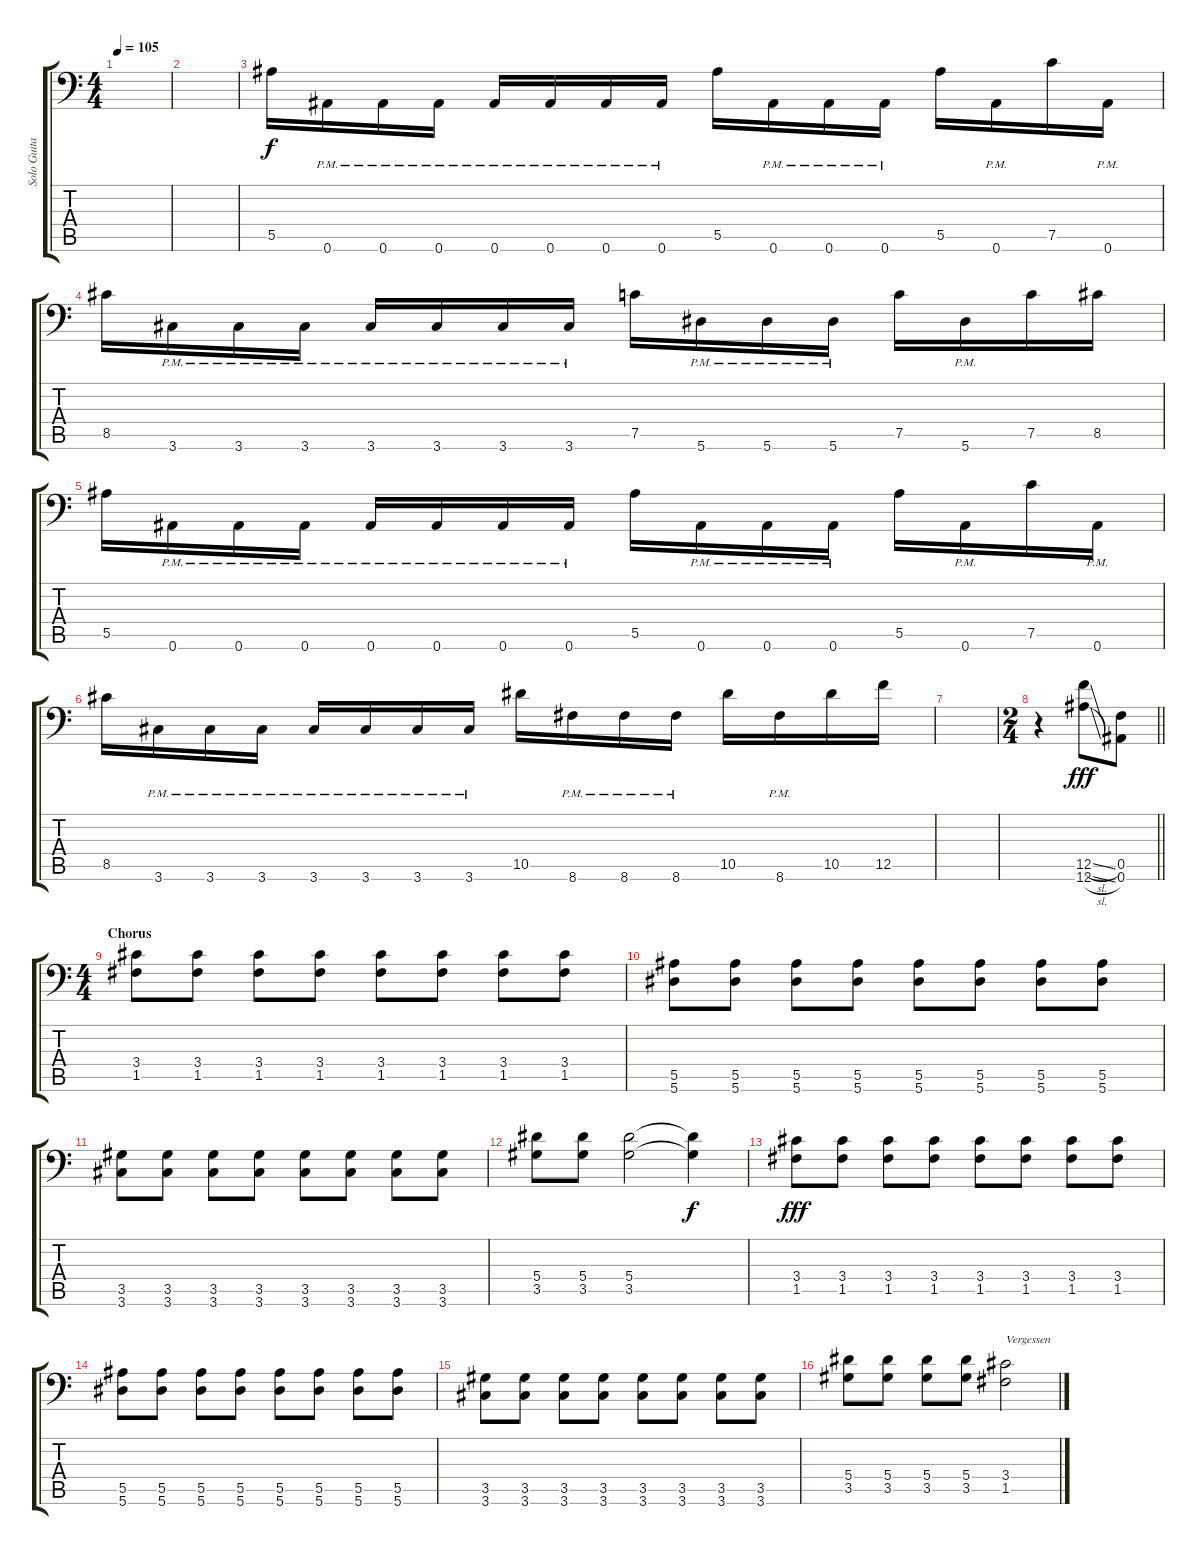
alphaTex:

\track ("Solo Guitar/Rhythm" "Solo Guita") {instrument distortionguitar}
\staff {score tabs}
\tuning (C4 G3 Eb3 Bb2 F2 Bb1) {hide}
\ts (4 4)
\tempo 105
\clef f4
\ks c
|
|
5.5.16{dy f} 0.6{pm}.16 0.6{pm}.16 0.6{pm}.16 0.6{pm}.16 0.6{pm}.16 0.6{pm}.16 0.6{pm}.16 5.5.16 0.6{pm}.16 0.6{pm}.16 0.6{pm}.16 5.5.16 0.6{pm}.16 7.5.16 0.6{pm}.16 |
8.5.16 3.6{pm}.16 3.6{pm}.16 3.6{pm}.16 3.6{pm}.16 3.6{pm}.16 3.6{pm}.16 3.6{pm}.16 7.5.16 5.6{pm}.16 5.6{pm}.16 5.6{pm}.16 7.5.16 5.6{pm}.16 7.5.16 8.5.16 |
5.5.16 0.6{pm}.16 0.6{pm}.16 0.6{pm}.16 0.6{pm}.16 0.6{pm}.16 0.6{pm}.16 0.6{pm}.16 5.5.16 0.6{pm}.16 0.6{pm}.16 0.6{pm}.16 5.5.16 0.6{pm}.16 7.5.16 0.6{pm}.16 |
8.5.16 3.6{pm}.16 3.6{pm}.16 3.6{pm}.16 3.6{pm}.16 3.6{pm}.16 3.6{pm}.16 3.6{pm}.16 10.5.16 8.6{pm}.16 8.6{pm}.16 8.6{pm}.16 10.5.16 8.6{pm}.16 10.5.16 12.5.16 |
|
\ts (2 4)
\barLineRight lightlight
r.4 (12.5{sl} 12.6{sl}).8{dy fff} (0.5 0.6).8 |
\ts (4 4)
\section ("" "Chorus")
(3.4 1.5).8 (3.4 1.5).8 (3.4 1.5).8 (3.4 1.5).8 (3.4 1.5).8 (3.4 1.5).8 (3.4 1.5).8 (3.4 1.5).8 |
(5.5 5.6).8 (5.5 5.6).8 (5.5 5.6).8 (5.5 5.6).8 (5.5 5.6).8 (5.5 5.6).8 (5.5 5.6).8 (5.5 5.6).8 |
(3.5 3.6).8 (3.5 3.6).8 (3.5 3.6).8 (3.5 3.6).8 (3.5 3.6).8 (3.5 3.6).8 (3.5 3.6).8 (3.5 3.6).8 |
(5.4 3.5).8 (5.4 3.5).8 (5.4 3.5).2 (5.4{t} 3.5{t}).4{dy f} |
(3.4 1.5).8{dy fff} (3.4 1.5).8 (3.4 1.5).8 (3.4 1.5).8 (3.4 1.5).8 (3.4 1.5).8 (3.4 1.5).8 (3.4 1.5).8 |
(5.5 5.6).8 (5.5 5.6).8 (5.5 5.6).8 (5.5 5.6).8 (5.5 5.6).8 (5.5 5.6).8 (5.5 5.6).8 (5.5 5.6).8 |
(3.5 3.6).8 (3.5 3.6).8 (3.5 3.6).8 (3.5 3.6).8 (3.5 3.6).8 (3.5 3.6).8 (3.5 3.6).8 (3.5 3.6).8 |
(5.4 3.5).8 (5.4 3.5).8 (5.4 3.5).8 (5.4 3.5).8 (3.4 1.5).2{txt "Vergessen"}
